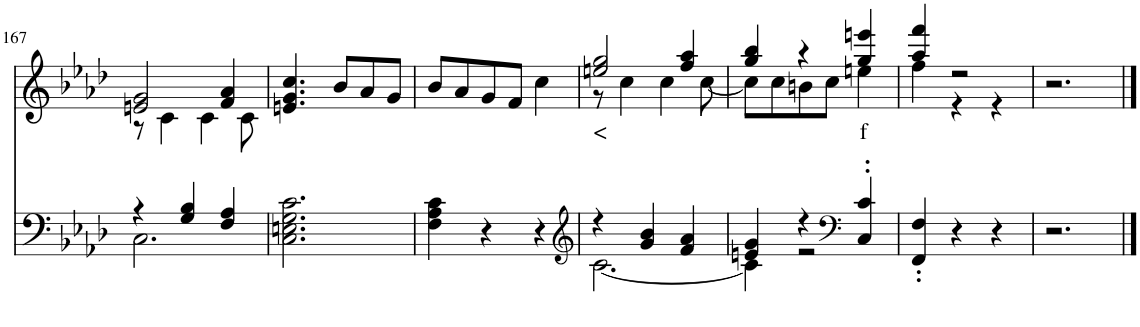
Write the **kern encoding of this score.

**kern	**kern	**text
*part2	*part1	*part1
*staff2	*staff1	*staff1
*I"piano	*I"piano	*
*I'Pno	*I'Pno	*
!!LO:PB:g=z
*clefF4	*clefG2	*
*k[b-e-a-d-]	*k[b-e-a-d-]	*
*M3/4	*M3/4	*
=167	=167	=167
*^	*^	*
4r	2.C\	2en/ 2g/	8r	.
.	.	.	4c\	.
4G/ 4B-/	.	.	.	.
.	.	.	4c\	.
4F/ 4A-/	.	4f/ 4a-/	.	.
.	.	.	8c\	.
*v	*v	*	*	*
*	*v	*v	*
=168	=168	=168
2.C\ 2.En\ 2.G\ 2.c\	4.en/ 4.g/ 4.cc/	.
.	8b-/L	.
.	8a-/	.
.	8g/J	.
=169	=169	=169
4F\ 4A-\ 4c\	8b-/L	.
.	8a-/	.
4r	8g/	.
.	8f/J	.
4r	4cc\	.
=170	=170	=170
*clefG2	*	*
*^	*^	*
!	!	!	!	!LO:LY:b
4r	[2.c\	2een/ 2gg/	8r	<
.	.	.	4cc\	.
4g/ 4b-/	.	.	.	.
.	.	.	4cc\	.
4f/ 4a-/	.	4ff/ 4aa-/	.	.
.	.	.	[8cc\	.
=171	=171	=171	=171	=171
4en/ 4g/	4c\]	4gg/ 4bb-/	8cc\L]	.
.	.	.	8cc\	.
4r	2r	4r	8bn\	.
.	.	.	8cc\J	.
*clefF4	*	*	*	*
!	!	!	!	!LO:LY:b
4C/' 4c/'	.	4gg/ 4eeen/	4een\	f
*v	*v	*	*	*
=172	=172	=172	=172
4FF/' 4F/'	4aa-/ 4fff/	4ff\	.
4r	2r	4r	.
4r	.	4r	.
*	*v	*v	*
=173	=173	=173
2.r	2.r	.
==	==	==
*-	*-	*-
